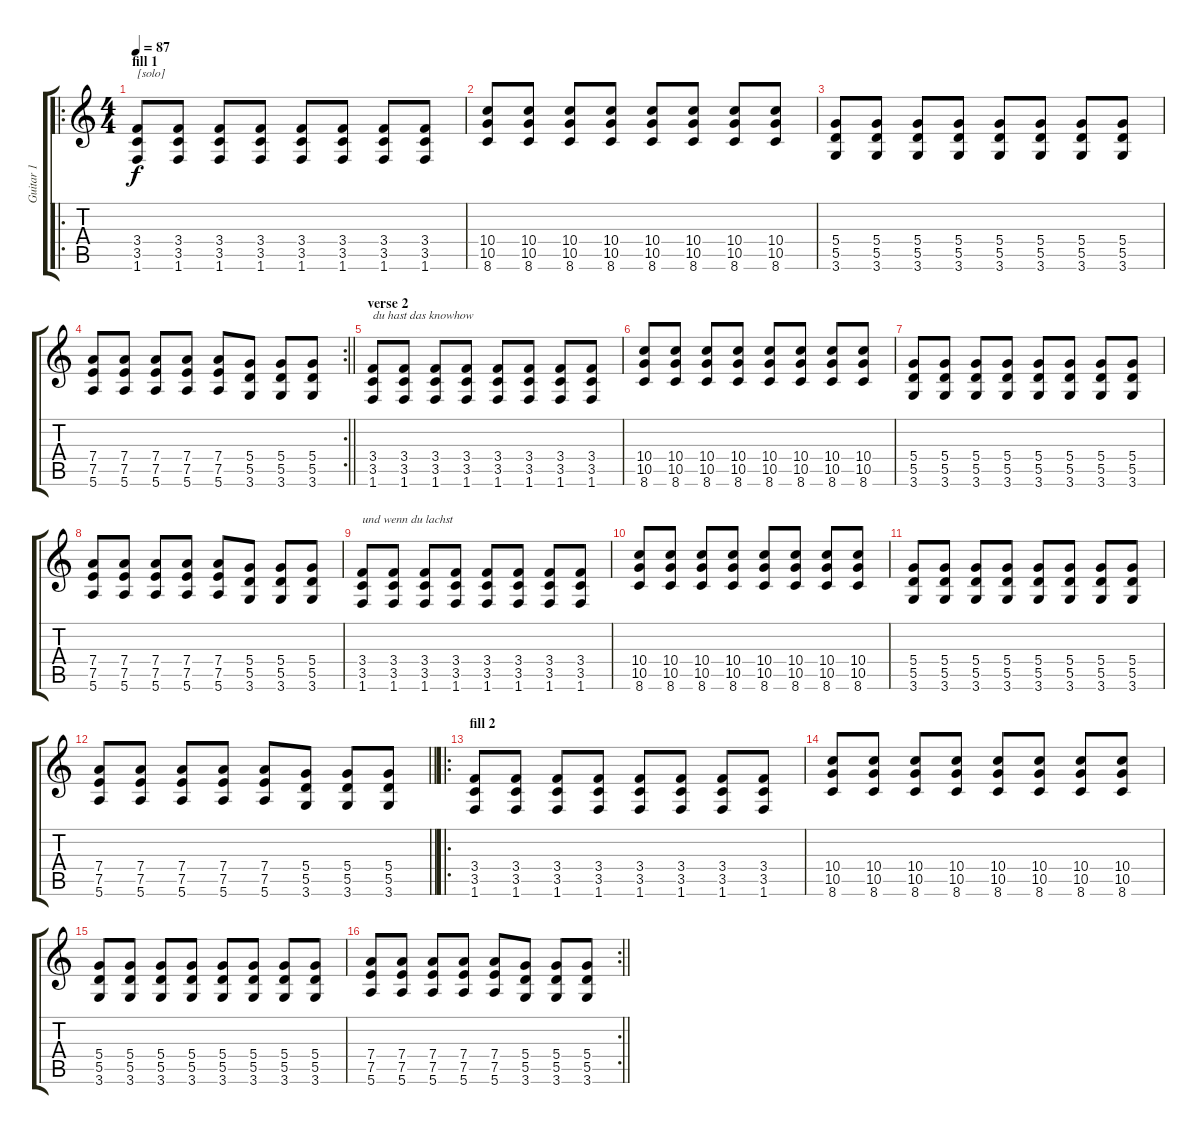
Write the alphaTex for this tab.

\track ("Guitar 1" "Guitar 1") {instrument distortionguitar}
\staff {score tabs}
\tuning (E4 B3 G3 D3 A2 E2) {hide}
\ro
\ts (4 4)
\section ("" "fill 1")
\tempo 87
\clef g2
\ks c
(3.4 3.5 1.6).8{txt "[solo]" dy f} (3.4 3.5 1.6).8 (3.4 3.5 1.6).8 (3.4 3.5 1.6).8 (3.4 3.5 1.6).8 (3.4 3.5 1.6).8 (3.4 3.5 1.6).8 (3.4 3.5 1.6).8 |
(10.4 10.5 8.6).8 (10.4 10.5 8.6).8 (10.4 10.5 8.6).8 (10.4 10.5 8.6).8 (10.4 10.5 8.6).8 (10.4 10.5 8.6).8 (10.4 10.5 8.6).8 (10.4 10.5 8.6).8 |
(5.4 5.5 3.6).8 (5.4 5.5 3.6).8 (5.4 5.5 3.6).8 (5.4 5.5 3.6).8 (5.4 5.5 3.6).8 (5.4 5.5 3.6).8 (5.4 5.5 3.6).8 (5.4 5.5 3.6).8 |
\rc 2
\barLineRight lightlight
(7.4 7.5 5.6).8 (7.4 7.5 5.6).8 (7.4 7.5 5.6).8 (7.4 7.5 5.6).8 (7.4 7.5 5.6).8 (5.4 5.5 3.6).8 (5.4 5.5 3.6).8 (5.4 5.5 3.6).8 |
\section ("" "verse 2")
(3.4 3.5 1.6).8{txt "du hast das knowhow"} (3.4 3.5 1.6).8 (3.4 3.5 1.6).8 (3.4 3.5 1.6).8 (3.4 3.5 1.6).8 (3.4 3.5 1.6).8 (3.4 3.5 1.6).8 (3.4 3.5 1.6).8 |
(10.4 10.5 8.6).8 (10.4 10.5 8.6).8 (10.4 10.5 8.6).8 (10.4 10.5 8.6).8 (10.4 10.5 8.6).8 (10.4 10.5 8.6).8 (10.4 10.5 8.6).8 (10.4 10.5 8.6).8 |
(5.4 5.5 3.6).8 (5.4 5.5 3.6).8 (5.4 5.5 3.6).8 (5.4 5.5 3.6).8 (5.4 5.5 3.6).8 (5.4 5.5 3.6).8 (5.4 5.5 3.6).8 (5.4 5.5 3.6).8 |
(7.4 7.5 5.6).8 (7.4 7.5 5.6).8 (7.4 7.5 5.6).8 (7.4 7.5 5.6).8 (7.4 7.5 5.6).8 (5.4 5.5 3.6).8 (5.4 5.5 3.6).8 (5.4 5.5 3.6).8 |
(3.4 3.5 1.6).8{txt "und wenn du lachst"} (3.4 3.5 1.6).8 (3.4 3.5 1.6).8 (3.4 3.5 1.6).8 (3.4 3.5 1.6).8 (3.4 3.5 1.6).8 (3.4 3.5 1.6).8 (3.4 3.5 1.6).8 |
(10.4 10.5 8.6).8 (10.4 10.5 8.6).8 (10.4 10.5 8.6).8 (10.4 10.5 8.6).8 (10.4 10.5 8.6).8 (10.4 10.5 8.6).8 (10.4 10.5 8.6).8 (10.4 10.5 8.6).8 |
(5.4 5.5 3.6).8 (5.4 5.5 3.6).8 (5.4 5.5 3.6).8 (5.4 5.5 3.6).8 (5.4 5.5 3.6).8 (5.4 5.5 3.6).8 (5.4 5.5 3.6).8 (5.4 5.5 3.6).8 |
\barLineRight lightlight
(7.4 7.5 5.6).8 (7.4 7.5 5.6).8 (7.4 7.5 5.6).8 (7.4 7.5 5.6).8 (7.4 7.5 5.6).8 (5.4 5.5 3.6).8 (5.4 5.5 3.6).8 (5.4 5.5 3.6).8 |
\ro
\section ("" "fill 2")
(3.4 3.5 1.6).8 (3.4 3.5 1.6).8 (3.4 3.5 1.6).8 (3.4 3.5 1.6).8 (3.4 3.5 1.6).8 (3.4 3.5 1.6).8 (3.4 3.5 1.6).8 (3.4 3.5 1.6).8 |
(10.4 10.5 8.6).8 (10.4 10.5 8.6).8 (10.4 10.5 8.6).8 (10.4 10.5 8.6).8 (10.4 10.5 8.6).8 (10.4 10.5 8.6).8 (10.4 10.5 8.6).8 (10.4 10.5 8.6).8 |
(5.4 5.5 3.6).8 (5.4 5.5 3.6).8 (5.4 5.5 3.6).8 (5.4 5.5 3.6).8 (5.4 5.5 3.6).8 (5.4 5.5 3.6).8 (5.4 5.5 3.6).8 (5.4 5.5 3.6).8 |
\rc 2
\barLineRight lightlight
(7.4 7.5 5.6).8 (7.4 7.5 5.6).8 (7.4 7.5 5.6).8 (7.4 7.5 5.6).8 (7.4 7.5 5.6).8 (5.4 5.5 3.6).8 (5.4 5.5 3.6).8 (5.4 5.5 3.6).8
